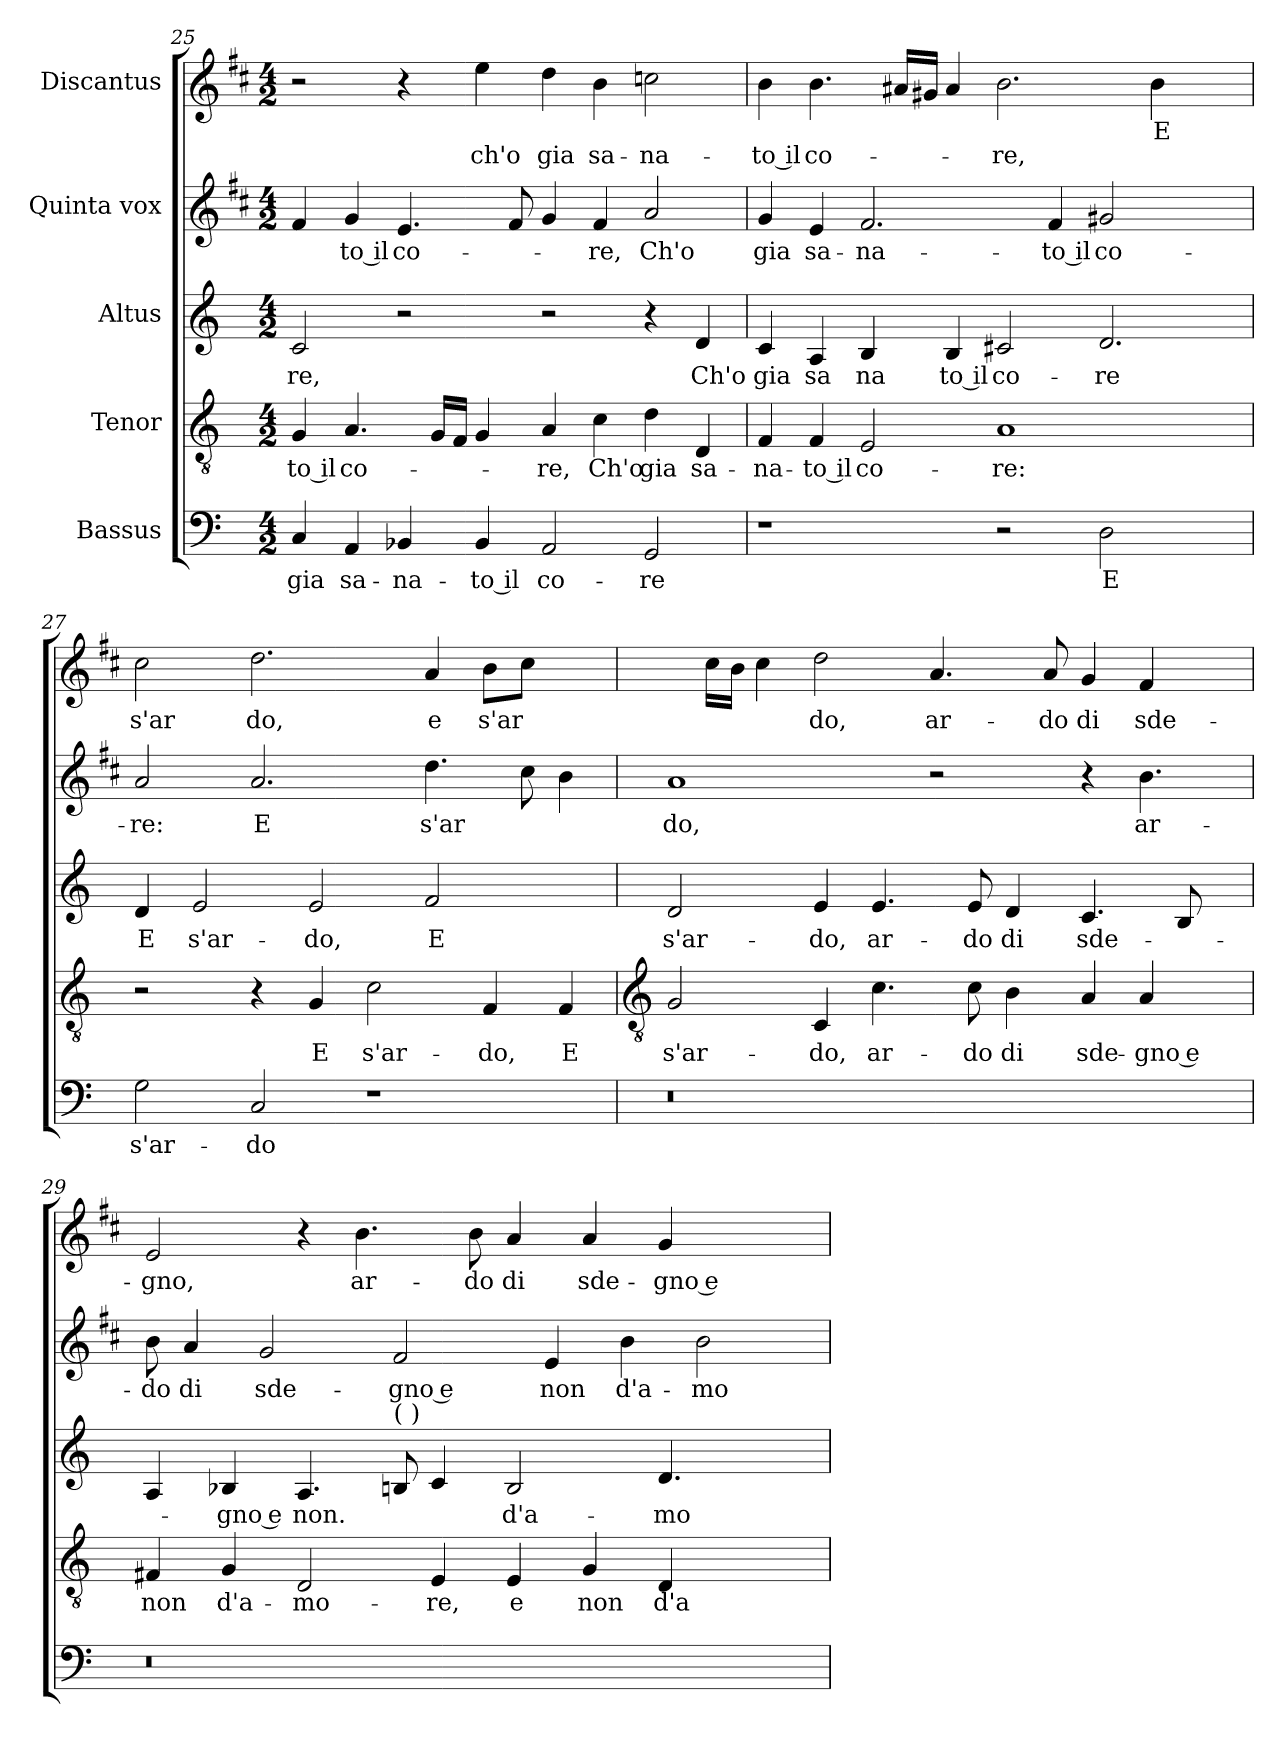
**kern	**text	**kern	**text	**kern	**text	**kern	**text	**kern	**text	**text
*part5	*part5	*part4	*part4	*part3	*part3	*part2	*part2	*part1	*part1	*part1
*staff5	*staff5	*staff4	*staff4	*staff3	*staff3	*staff2	*staff2	*staff1	*staff1	*staff1
*I"Bassus	*	*I"Tenor	*	*I"Altus	*	*I"Quinta vox	*	*I"Discantus	*	*
!!LO:LB:g=z
*clefF4	*	*clefGv2	*	*clefG2	*	*clefG2	*	*clefG2	*	*
*	*	*	*	*	*	*ITrd1c2	*	*ITrd1c2	*	*
*k[]	*	*k[]	*	*k[]	*	*k[]	*	*k[]	*	*
*C:	*	*C:	*	*C:	*	*C:	*	*C:	*	*
*M4/2	*	*M4/2	*	*M4/2	*	*M4/2	*	*M4/2	*	*
=25	=25	=25	=25	=25	=25	=25	=25	=25	=25	=25
!	!LO:LY:b	!	!LO:LY:b	!	!LO:LY:b	!	!	!	!	!
4C	gia	4G	-to il	2c	-re,	4e	.	2r	.	.
!	!LO:LY:b	!	!LO:LY:b	!	!	!	!LO:LY:b	!	!	!
4AA	sa-	4.A	co-	.	.	4f	to il	.	.	.
!	!LO:LY:b	!	!	!	!	!	!LO:LY:b	!	!	!
4BB-X	-na-	.	.	2r	.	4.d	co-	4r	.	.
.	.	16GLL	.	.	.	.	.	.	.	.
.	.	16FJJ	.	.	.	.	.	.	.	.
!	!LO:LY:b	!	!	!	!	!	!	!	!	!LO:LY:b
4BB-	-to il	4G	.	.	.	.	.	4dd	.	ch'o
.	.	.	.	.	.	8e	.	.	.	.
!	!LO:LY:b	!	!LO:LY:b	!	!	!	!	!	!	!LO:LY:b
2AA	co-	4A	-re,	2r	.	4f	.	4cc	.	gia
!	!	!	!LO:LY:b	!	!	!	!LO:LY:b	!	!	!LO:LY:b
.	.	4c	Ch'o	.	.	4e	-re,	4a	.	sa-
!	!LO:LY:b	!	!LO:LY:b	!	!	!	!LO:LY:b	!	!	!LO:LY:b
2GG	-re	4d	gia	4r	.	2g	Ch'o	2b-X	.	-na-
!	!	!	!LO:LY:b	!	!LO:LY:b	!	!	!	!	!
.	.	4D	sa-	4d	Ch'o	.	.	.	.	.
=26	=26	=26	=26	=26	=26	=26	=26	=26	=26	=26
!	!	!	!LO:LY:b	!	!LO:LY:b	!	!LO:LY:b	!	!	!LO:LY:b
1r	.	4F	-na-	4c	gia	4f	gia	4a	.	-to il
!	!	!	!LO:LY:b	!	!LO:LY:b	!	!LO:LY:b	!	!	!LO:LY:b
.	.	4F	-to il	4A	sa	4d	sa-	4.a	.	co-
!	!	!	!LO:LY:b	!	!LO:LY:b	!	!LO:LY:b	!	!	!
.	.	2E	co-	4B	na	2.e	-na-	.	.	.
.	.	.	.	.	.	.	.	16g#LL	.	.
.	.	.	.	.	.	.	.	16f#JJ	.	.
!	!	!	!	!	!LO:LY:b	!	!	!	!	!
.	.	.	.	4B	to il	.	.	4g#	.	.
!	!	!	!LO:LY:b	!	!LO:LY:b	!	!	!	!	!LO:LY:b
2r	.	1A	-re:	2c#X	co-	.	.	2.a	.	-re,
!	!	!	!	!	!	!	!LO:LY:b	!	!	!
.	.	.	.	.	.	4e	-to il	.	.	.
!	!LO:LY:b	!	!	!	!LO:LY:b	!	!LO:LY:b	!	!	!
2D	E	.	.	2.d	-re	2f#X	co-	.	.	.
!	!	!	!	!	!	!	!	!	!LO:LY:b	!
.	.	.	.	.	.	.	.	4a	E	.
4ryy	.	4ryy	.	.	.	4ryy	.	4ryy	.	.
=27	=27	=27	=27	=27	=27	=27	=27	=27	=27	=27
!	!LO:LY:b	!	!	!	!LO:LY:b	!	!LO:LY:b	!	!LO:LY:b	!
2G	s'ar-	2r	.	4d	E	2g	-re:	2b	s'ar	.
!	!	!	!	!	!LO:LY:b	!	!	!	!	!
.	.	.	.	2e	s'ar-	.	.	.	.	.
!	!LO:LY:b	!	!	!	!	!	!LO:LY:b	!	!LO:LY:b	!
2C	-do	4r	.	.	.	2.g	E	2.cc	do,	.
!	!	!	!LO:LY:b	!	!LO:LY:b	!	!	!	!	!
.	.	4G	E	2e	-do,	.	.	.	.	.
!	!	!	!LO:LY:b	!	!	!	!	!	!	!
1r	.	2c	s'ar-	.	.	.	.	.	.	.
!	!	!	!	!	!LO:LY:b	!	!LO:LY:b	!	!LO:LY:b	!
.	.	.	.	2f	E	4.cc	s'ar	4g	e	.
!	!	!	!LO:LY:b	!	!	!	!	!	!LO:LY:b	!
.	.	4F	-do,	.	.	.	.	8aL	s'ar	.
.	.	.	.	.	.	8b	.	8bJ	.	.
!	!	!	!LO:LY:b	!	!	!	!	!	!	!
.	.	4F	E	4ryy	.	4a	.	[4ccyy	.	.
!!LO:LB:g=z
=28	=28	=28	=28	=28	=28	=28	=28	=28	=28	=28
*	*	*clefGv2	*	*	*	*	*	*	*	*
!	!	!	!LO:LY:b	!	!LO:LY:b	!	!LO:LY:b	!	!LO:LY:b	!
0r	.	2G	s'ar-	2d	s'ar-	1g	do,	8ccyy]	-	.
.	.	.	.	.	.	.	.	16bLL	.	.
.	.	.	.	.	.	.	.	16aJJ	.	.
.	.	.	.	.	.	.	.	4b	.	.
!	!	!	!LO:LY:b	!	!LO:LY:b	!	!	!	!LO:LY:b	!
.	.	4C	-do,	4e	-do,	.	.	2cc	do,	.
!	!	!	!LO:LY:b	!	!LO:LY:b	!	!	!	!	!
.	.	4.c	ar-	4.e	ar-	.	.	.	.	.
!	!	!	!	!	!	!	!	!	!LO:LY:b	!
.	.	.	.	.	.	2r	.	4.g	ar-	.
!	!	!	!LO:LY:b	!	!LO:LY:b	!	!	!	!	!
.	.	8c	-do	8e	-do	.	.	.	.	.
!	!	!	!LO:LY:b	!	!LO:LY:b	!	!	!	!	!
.	.	4B	di	4d	di	.	.	.	.	.
!	!	!	!	!	!	!	!	!	!LO:LY:b	!
.	.	.	.	.	.	.	.	8g	-do	.
!	!	!	!LO:LY:b	!	!LO:LY:b	!	!	!	!LO:LY:b	!
.	.	4A	sde-	4.c	sde-	4r	.	4f	di	.
!	!	!	!LO:LY:b	!	!	!	!LO:LY:b	!	!LO:LY:b	!
.	.	4A	-gno e	.	.	4.a	ar-	4e	sde-	.
.	.	.	.	8B	.	.	.	.	.	.
8ryy	.	8ryy	.	8ryy	.	.	.	8ryy	.	.
=29	=29	=29	=29	=29	=29	=29	=29	=29	=29	=29
!	!	!	!LO:LY:b	!	!	!	!LO:LY:b	!	!LO:LY:b	!
0r	.	4F#X	non	4A	.	8a	-do	2d	-gno,	.
!	!	!	!	!	!	!	!LO:LY:b	!	!	!
.	.	.	.	.	.	4g	di	.	.	.
!	!	!	!LO:LY:b	!	!LO:LY:b	!	!	!	!	!
.	.	4G	d'a-	4B-X	-gno e	.	.	.	.	.
!	!	!	!	!	!	!	!LO:LY:b	!	!	!
.	.	.	.	.	.	2f	sde-	.	.	.
!	!	!	!LO:LY:b	!	!LO:LY:b	!	!	!	!	!
.	.	2D	-mo-	4.A	non.	.	.	4r	.	.
!	!	!	!	!	!	!	!	!	!LO:LY:b	!
.	.	.	.	.	.	.	.	4.a	ar-	.
!	!	!	!	!LO:TX:a:t=(  )	!	!	!	!	!	!
!	!	!	!	!	!	!	!LO:LY:b	!	!	!
.	.	.	.	8B	.	2e	-gno e	.	.	.
!	!	!	!LO:LY:b	!	!	!	!	!	!	!
.	.	4E	-re,	4c	.	.	.	.	.	.
!	!	!	!	!	!	!	!	!	!LO:LY:b	!
.	.	.	.	.	.	.	.	8a	-do	.
!	!	!	!LO:LY:b	!	!LO:LY:b	!	!	!	!LO:LY:b	!
.	.	4E	e	2B	d'a-	.	.	4g	di	.
!	!	!	!	!	!	!	!LO:LY:b	!	!	!
.	.	.	.	.	.	4d	non	.	.	.
!	!	!	!LO:LY:b	!	!	!	!	!	!LO:LY:b	!
.	.	4G	non	.	.	.	.	4g	sde-	.
!	!	!	!	!	!	!	!LO:LY:b	!	!	!
.	.	.	.	.	.	4a	d'a-	.	.	.
!	!	!	!LO:LY:b	!	!LO:LY:b	!	!	!	!LO:LY:b	!
.	.	4D	d'a-	4.d	-mo-	.	.	4f	-gno e	.
!	!	!	!	!	!	!	!LO:LY:b	!	!	!
.	.	.	.	.	.	2a	-mo-	.	.	.
4.ryy	.	4.ryy	.	.	.	.	.	4.ryy	.	.
.	.	.	.	4ryy	.	.	.	.	.	.
=	=	=	=	=	=	=	=	=	=	=
*-	*-	*-	*-	*-	*-	*-	*-	*-	*-	*-
